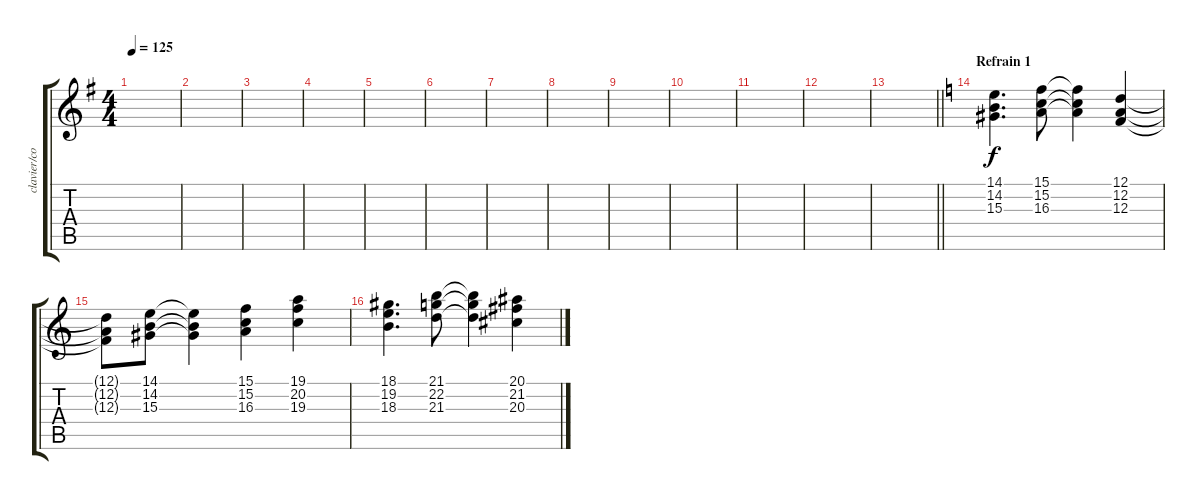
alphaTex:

\track ("clavier/cordes" "clavier/co") {instrument stringensemble1}
\staff {score tabs}
\tuning (D4 A3 F3 C3 G2 D2) {hide}
\ts (4 4)
\tempo 125
\clef g2
\ks eminor
|
|
|
|
|
|
|
|
|
|
|
|
\barLineRight lightlight
|
\section ("" "Refrain 1")
\ks aminor
(14.1 14.2 15.3).4{d} (15.1 15.2 16.3).8 (15.1{t} 15.2{t} 16.3{t}).4 (12.1 12.2 12.3).4 |
(12.1{t} 12.2{t} 12.3{t}).8 (14.1 14.2 15.3).8 (14.1{t} 14.2{t} 15.3{t}).4 (15.1 15.2 16.3).4 (19.1 20.2 19.3).4 |
(18.1 19.2 18.3).4{d} (21.1 22.2 21.3).8 (21.1{t} 22.2{t} 21.3{t}).4 (20.1 21.2 20.3).4
